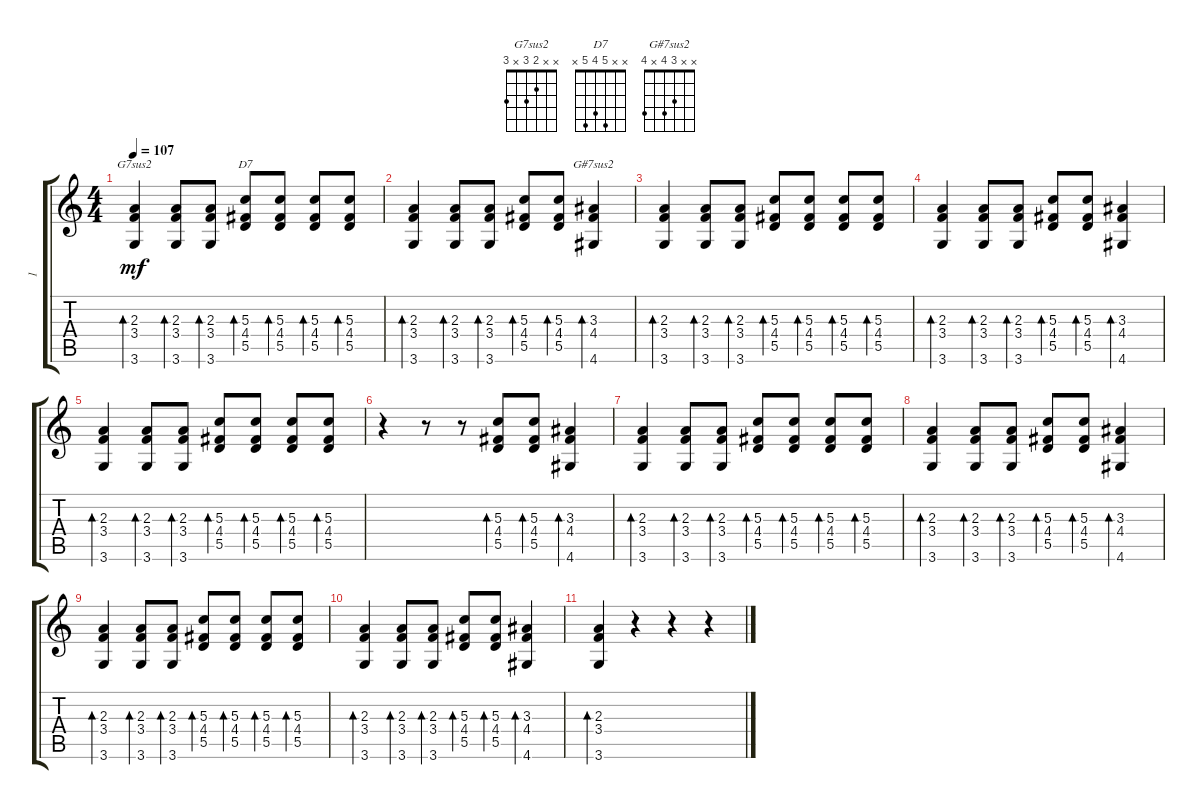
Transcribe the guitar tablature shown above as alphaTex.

\track ("1" "1") {instrument acousticguitarsteel}
\staff {score tabs}
\tuning (E4 B3 G3 D3 A2 E2) {hide}
\chord ("G7sus2" x x 2 3 x 3)
\chord ("D7" x x 5 4 5 x)
\chord ("G#7sus2" x x 3 4 x 4)
\ts (4 4)
\tempo 107
\clef g2
\ks c
(2.3 3.4 3.6).4{bd 30 ch "G7sus2" dy mf} (2.3 3.4 3.6).8{bd 30} (2.3 3.4 3.6).8{bd 30} (5.3 4.4 5.5).8{bd 30 ch "D7"} (5.3 4.4 5.5).8{bd 30} (5.3 4.4 5.5).8{bd 30} (5.3 4.4 5.5).8{bd 30} |
(2.3 3.4 3.6).4{bd 30} (2.3 3.4 3.6).8{bd 30} (2.3 3.4 3.6).8{bd 30} (5.3 4.4 5.5).8{bd 30} (5.3 4.4 5.5).8{bd 30} (3.3 4.4 4.6).4{bd 30 ch "G#7sus2"} |
(2.3 3.4 3.6).4{bd 30} (2.3 3.4 3.6).8{bd 30} (2.3 3.4 3.6).8{bd 30} (5.3 4.4 5.5).8{bd 30} (5.3 4.4 5.5).8{bd 30} (5.3 4.4 5.5).8{bd 30} (5.3 4.4 5.5).8{bd 30} |
(2.3 3.4 3.6).4{bd 30} (2.3 3.4 3.6).8{bd 30} (2.3 3.4 3.6).8{bd 30} (5.3 4.4 5.5).8{bd 30} (5.3 4.4 5.5).8{bd 30} (3.3 4.4 4.6).4{bd 30} |
(2.3 3.4 3.6).4{bd 30} (2.3 3.4 3.6).8{bd 30} (2.3 3.4 3.6).8{bd 30} (5.3 4.4 5.5).8{bd 30} (5.3 4.4 5.5).8{bd 30} (5.3 4.4 5.5).8{bd 30} (5.3 4.4 5.5).8{bd 30} |
r.4 r.8 r.8 (5.3 4.4 5.5).8{bd 30} (5.3 4.4 5.5).8{bd 30} (3.3 4.4 4.6).4{bd 30} |
(2.3 3.4 3.6).4{bd 30} (2.3 3.4 3.6).8{bd 30} (2.3 3.4 3.6).8{bd 30} (5.3 4.4 5.5).8{bd 30} (5.3 4.4 5.5).8{bd 30} (5.3 4.4 5.5).8{bd 30} (5.3 4.4 5.5).8{bd 30} |
(2.3 3.4 3.6).4{bd 30} (2.3 3.4 3.6).8{bd 30} (2.3 3.4 3.6).8{bd 30} (5.3 4.4 5.5).8{bd 30} (5.3 4.4 5.5).8{bd 30} (3.3 4.4 4.6).4{bd 30} |
(2.3 3.4 3.6).4{bd 30} (2.3 3.4 3.6).8{bd 30} (2.3 3.4 3.6).8{bd 30} (5.3 4.4 5.5).8{bd 30} (5.3 4.4 5.5).8{bd 30} (5.3 4.4 5.5).8{bd 30} (5.3 4.4 5.5).8{bd 30} |
(2.3 3.4 3.6).4{bd 30} (2.3 3.4 3.6).8{bd 30} (2.3 3.4 3.6).8{bd 30} (5.3 4.4 5.5).8{bd 30} (5.3 4.4 5.5).8{bd 30} (3.3 4.4 4.6).4{bd 30} |
(2.3 3.4 3.6).4{bd 30} r.4 r.4 r.4
